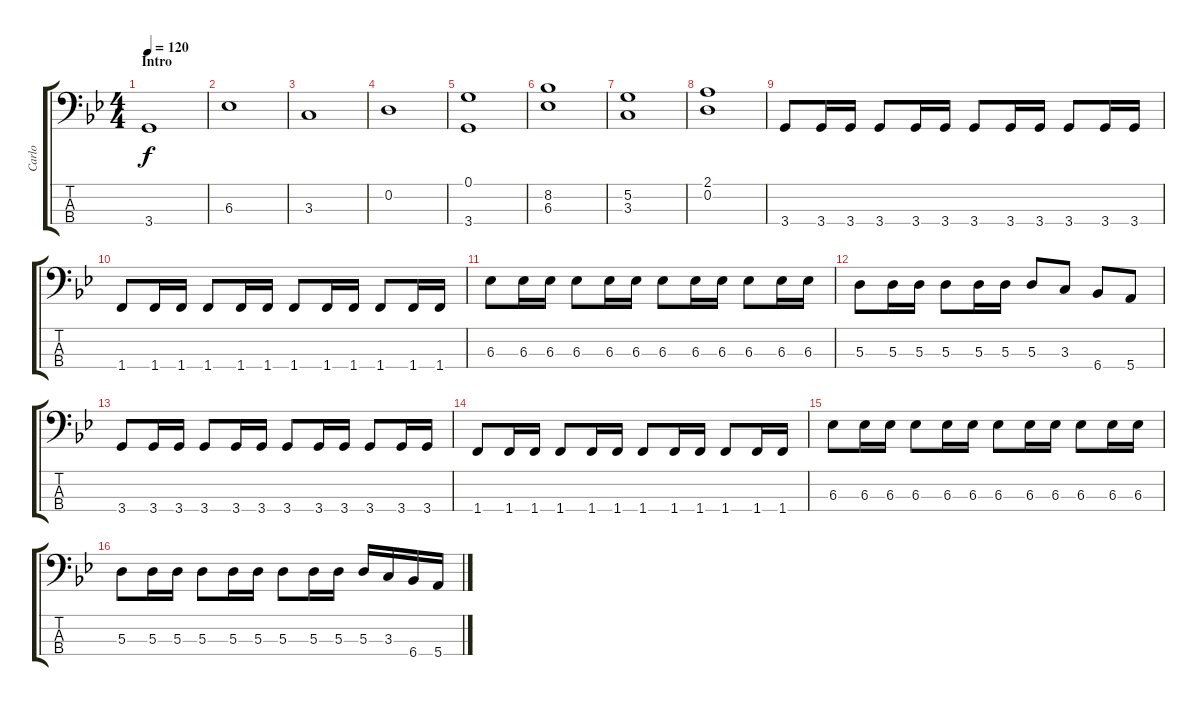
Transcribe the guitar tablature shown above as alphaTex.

\track ("Carlo" "Carlo") {instrument electricbassfinger}
\staff {score tabs}
\tuning (G2 D2 A1 E1) {hide}
\ts (4 4)
\section ("" "Intro")
\tempo 120
\clef f4
\ks gminor
3.4.1{dy f instrument electricbassfinger} |
6.3.1 |
3.3.1 |
0.2.1 |
(0.1 3.4).1 |
(8.2 6.3).1 |
(5.2 3.3).1 |
(2.1 0.2).1 |
3.4.8 3.4.16 3.4.16 3.4.8 3.4.16 3.4.16 3.4.8 3.4.16 3.4.16 3.4.8 3.4.16 3.4.16 |
1.4.8 1.4.16 1.4.16 1.4.8 1.4.16 1.4.16 1.4.8 1.4.16 1.4.16 1.4.8 1.4.16 1.4.16 |
6.3.8 6.3.16 6.3.16 6.3.8 6.3.16 6.3.16 6.3.8 6.3.16 6.3.16 6.3.8 6.3.16 6.3.16 |
5.3.8 5.3.16 5.3.16 5.3.8 5.3.16 5.3.16 5.3.8 3.3.8 6.4.8 5.4.8 |
3.4.8 3.4.16 3.4.16 3.4.8 3.4.16 3.4.16 3.4.8 3.4.16 3.4.16 3.4.8 3.4.16 3.4.16 |
1.4.8 1.4.16 1.4.16 1.4.8 1.4.16 1.4.16 1.4.8 1.4.16 1.4.16 1.4.8 1.4.16 1.4.16 |
6.3.8 6.3.16 6.3.16 6.3.8 6.3.16 6.3.16 6.3.8 6.3.16 6.3.16 6.3.8 6.3.16 6.3.16 |
5.3.8 5.3.16 5.3.16 5.3.8 5.3.16 5.3.16 5.3.8 5.3.16 5.3.16 5.3.16 3.3.16 6.4.16 5.4.16
